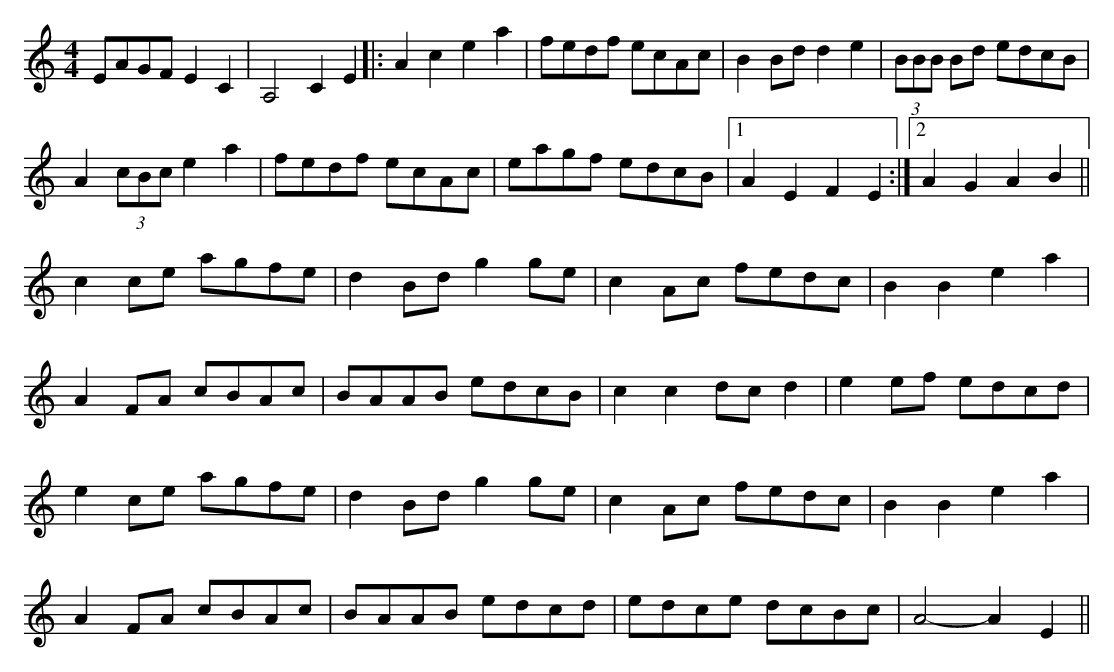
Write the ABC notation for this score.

X:1
M:4/4
K:Amin
EAGF E2C2|A,4 C2E2|:A2c2 e2a2|fedf ecAc|B2Bd d2e2|(3BBB Bd edcB|
A2 (3cBc e2 a2|fedf ecAc|eagf edcB|1 A2E2 F2E2:|2 A2G2 A2B2||
c2ce agfe|d2Bd g2ge|c2Ac fedc|B2B2 e2a2|
A2FA cBAc|BAAB edcB|c2c2 dcd2|e2ef edcd|
e2ce agfe|d2Bd g2ge|c2Ac fedc|B2B2 e2a2|
A2FA cBAc|BAAB edcd|edce dcBc|A4- A2E2||
